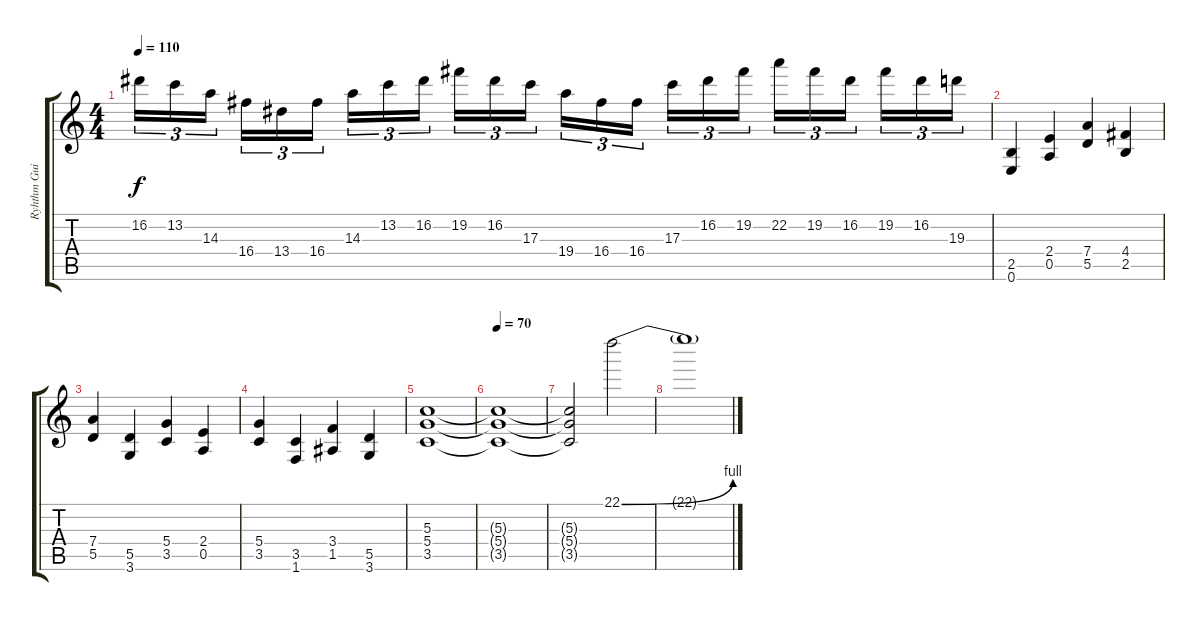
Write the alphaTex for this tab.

\track ("Ryhthm Guitar" "Ryhthm Gui") {instrument distortionguitar}
\staff {score tabs}
\tuning (E4 B3 G3 D3 A2 E2) {hide}
\ts (4 4)
\tempo 110
\clef g2
\ks c
16.2.16{tu (3 2) dy f} 13.2.16{tu (3 2)} 14.3.16{tu (3 2)} 16.4.16{tu (3 2)} 13.4.16{tu (3 2)} 16.4.16{tu (3 2)} 14.3.16{tu (3 2)} 13.2.16{tu (3 2)} 16.2.16{tu (3 2)} 19.2.16{tu (3 2)} 16.2.16{tu (3 2)} 17.3.16{tu (3 2)} 19.4.16{tu (3 2)} 16.4.16{tu (3 2)} 16.4.16{tu (3 2)} 17.3.16{tu (3 2)} 16.2.16{tu (3 2)} 19.2.16{tu (3 2)} 22.2.16{tu (3 2)} 19.2.16{tu (3 2)} 16.2.16{tu (3 2)} 19.2.16{tu (3 2)} 16.2.16{tu (3 2)} 19.3.16{tu (3 2)} |
(2.5 0.6).4 (2.4 0.5).4 (7.4 5.5).4 (4.4 2.5).4 |
(7.4 5.5).4 (5.5 3.6).4 (5.4 3.5).4 (2.4 0.5).4 |
(5.4 3.5).4 (3.5 1.6).4 (3.4 1.5).4 (5.5 3.6).4 |
(5.3 5.4 3.5).1 |
\tempo 70
(5.3{t} 5.4{t} 3.5{t}).1{volume 0} |
(5.3{t} 5.4{t} 3.5{t}).2 22.1{be (bend 0 0 60 4)}.2{volume 16} |
22.1{t}.1
